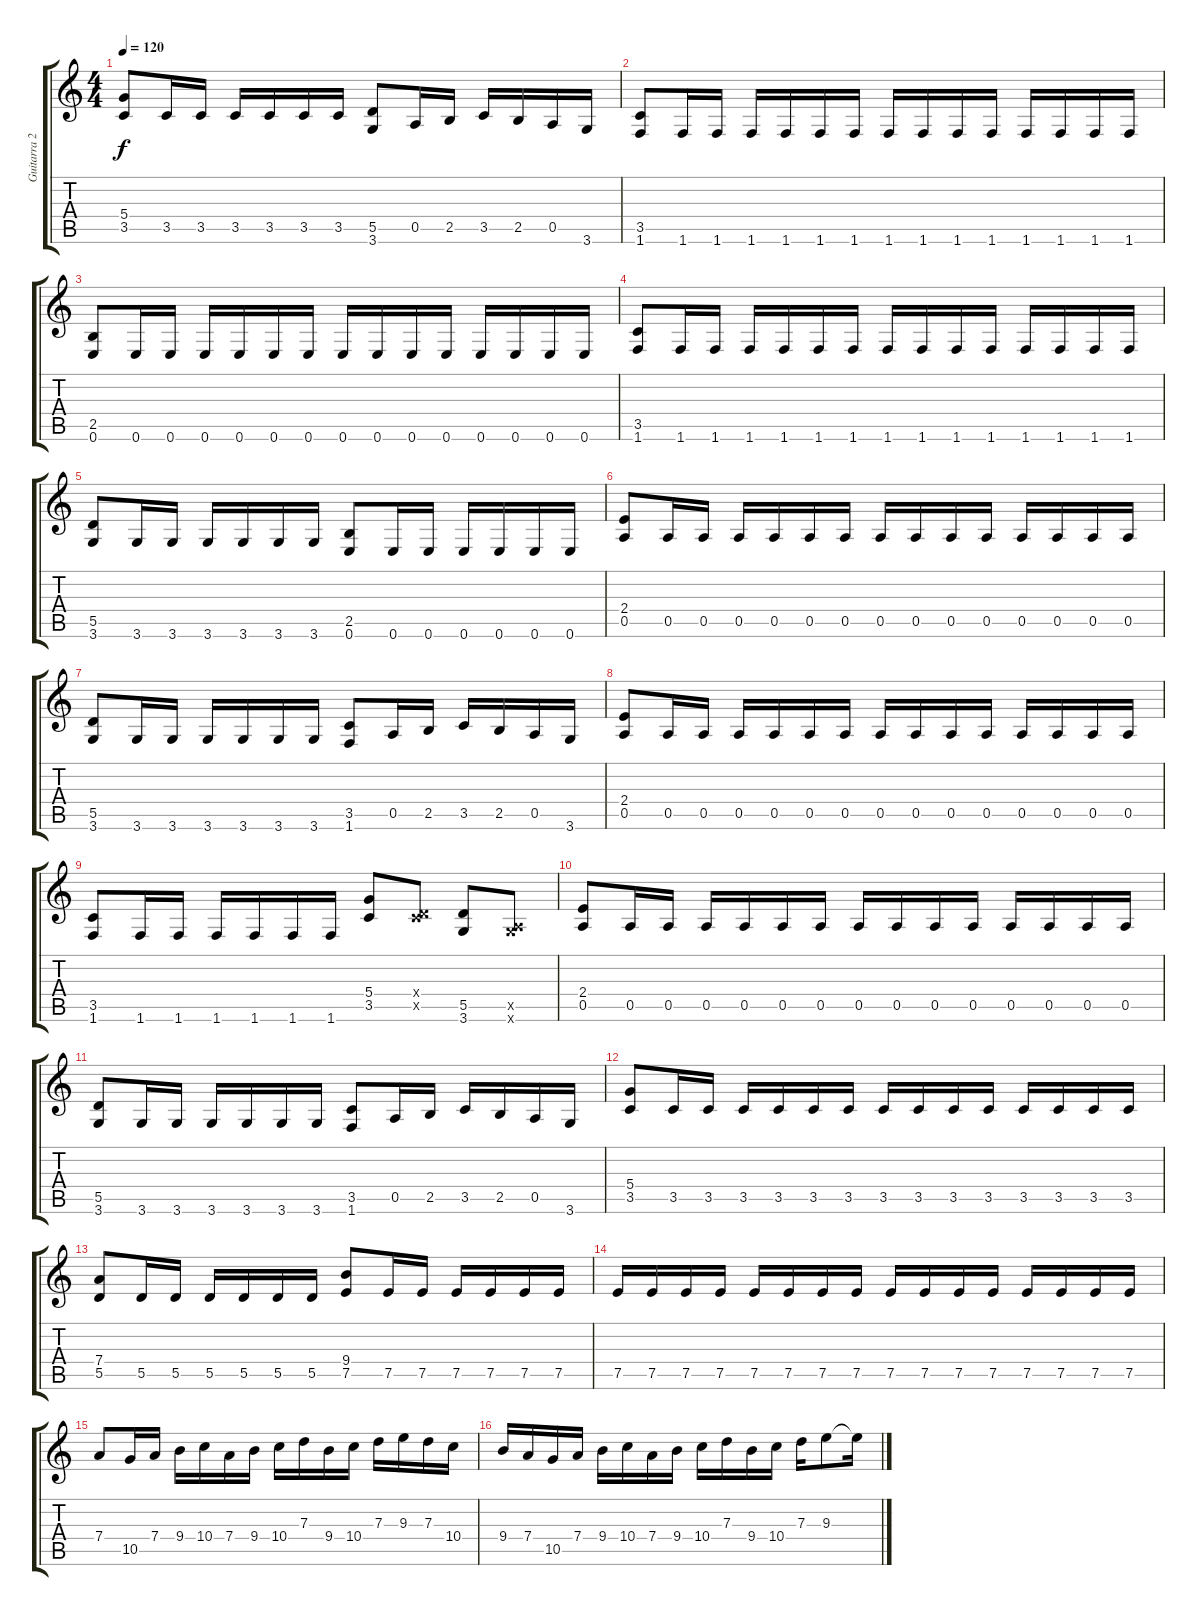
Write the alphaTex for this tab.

\track ("Guitarra 2" "Guitarra 2") {instrument distortionguitar}
\staff {score tabs}
\tuning (E4 B3 G3 D3 A2 E2) {hide}
\ts (4 4)
\tempo 120
\clef g2
\ks c
(5.4 3.5).8{dy f} 3.5.16 3.5.16 3.5.16 3.5.16 3.5.16 3.5.16 (5.5 3.6).8 0.5.16 2.5.16 3.5.16 2.5.16 0.5.16 3.6.16 |
(3.5 1.6).8 1.6.16 1.6.16 1.6.16 1.6.16 1.6.16 1.6.16 1.6.16 1.6.16 1.6.16 1.6.16 1.6.16 1.6.16 1.6.16 1.6.16 |
(2.5 0.6).8 0.6.16 0.6.16 0.6.16 0.6.16 0.6.16 0.6.16 0.6.16 0.6.16 0.6.16 0.6.16 0.6.16 0.6.16 0.6.16 0.6.16 |
(3.5 1.6).8 1.6.16 1.6.16 1.6.16 1.6.16 1.6.16 1.6.16 1.6.16 1.6.16 1.6.16 1.6.16 1.6.16 1.6.16 1.6.16 1.6.16 |
(5.5 3.6).8 3.6.16 3.6.16 3.6.16 3.6.16 3.6.16 3.6.16 (2.5 0.6).8 0.6.16 0.6.16 0.6.16 0.6.16 0.6.16 0.6.16 |
(2.4 0.5).8 0.5.16 0.5.16 0.5.16 0.5.16 0.5.16 0.5.16 0.5.16 0.5.16 0.5.16 0.5.16 0.5.16 0.5.16 0.5.16 0.5.16 |
(5.5 3.6).8 3.6.16 3.6.16 3.6.16 3.6.16 3.6.16 3.6.16 (3.5 1.6).8 0.5.16 2.5.16 3.5.16 2.5.16 0.5.16 3.6.16 |
(2.4 0.5).8 0.5.16 0.5.16 0.5.16 0.5.16 0.5.16 0.5.16 0.5.16 0.5.16 0.5.16 0.5.16 0.5.16 0.5.16 0.5.16 0.5.16 |
(3.5 1.6).8 1.6.16 1.6.16 1.6.16 1.6.16 1.6.16 1.6.16 (5.4 3.5).8 (0.4{x} 3.5{x}).8 (5.5 3.6).8 (0.5{x} 3.6{x}).8 |
(2.4 0.5).8 0.5.16 0.5.16 0.5.16 0.5.16 0.5.16 0.5.16 0.5.16 0.5.16 0.5.16 0.5.16 0.5.16 0.5.16 0.5.16 0.5.16 |
(5.5 3.6).8 3.6.16 3.6.16 3.6.16 3.6.16 3.6.16 3.6.16 (3.5 1.6).8 0.5.16 2.5.16 3.5.16 2.5.16 0.5.16 3.6.16 |
(5.4 3.5).8 3.5.16 3.5.16 3.5.16 3.5.16 3.5.16 3.5.16 3.5.16 3.5.16 3.5.16 3.5.16 3.5.16 3.5.16 3.5.16 3.5.16 |
(7.4 5.5).8 5.5.16 5.5.16 5.5.16 5.5.16 5.5.16 5.5.16 (9.4 7.5).8 7.5.16 7.5.16 7.5.16 7.5.16 7.5.16 7.5.16 |
7.5.16 7.5.16 7.5.16 7.5.16 7.5.16 7.5.16 7.5.16 7.5.16 7.5.16 7.5.16 7.5.16 7.5.16 7.5.16 7.5.16 7.5.16 7.5.16 |
7.4.8 10.5.16 7.4.16 9.4.16 10.4.16 7.4.16 9.4.16 10.4.16 7.3.16 9.4.16 10.4.16 7.3.16 9.3.16 7.3.16 10.4.16 |
9.4.16 7.4.16 10.5.16 7.4.16 9.4.16 10.4.16 7.4.16 9.4.16 10.4.16 7.3.16 9.4.16 10.4.16 7.3.16 9.3.8 9.3{t}.16
